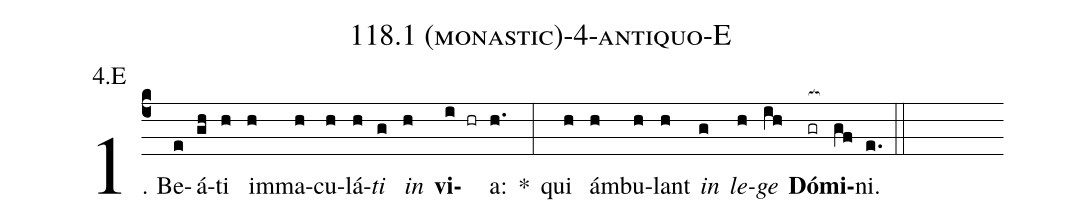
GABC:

name: 118.1 (monastic)-4-antiquo-E;
annotation: 4.E;
%%
(c4)1. Be(e)á(gh)ti(h) im(h)ma(h)cu(h)lá(h)<i>ti</i>(g) <i>in</i>(h) <b>vi</b>(i hr)a:(h.) *(:) qui(h) ám(h)bu(h)lant(h) <i>in</i>(g) <i>le</i>(h)<i>ge</i>(ih) <b>Dó</b>(gr[ocb:1{])<b>mi</b>(gf[ocb:0}])ni.(e.) (::)
